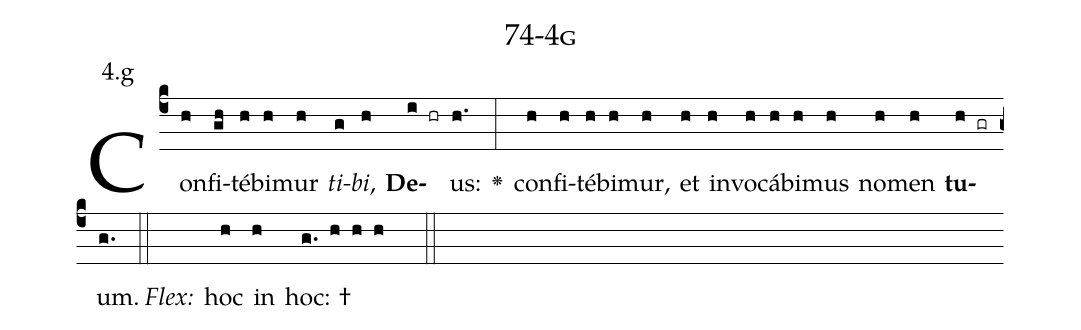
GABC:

name: 74-4g;
annotation: 4.g;
%%
(c4)Con(h)fi(gh)té(h)bi(h)mur(h) <i>ti</i>(g)<i>bi</i>,(h) <b>De</b>(i hr)us:(h.) <v>\greheightstar</v>(:) con(h)fi(h)té(h)bi(h)mur,(h) et(h) in(h)vo(h)cá(h)bi(h)mus(h) no(h)men(h) <b>tu</b>(h gr)um.(g.) (::)
<i>Flex:</i>()  hoc(h) in(h) hoc: †(g. h h h  ::)

%E(h) u(h) o(h) u(h) a(h) e.(g.) (::)
